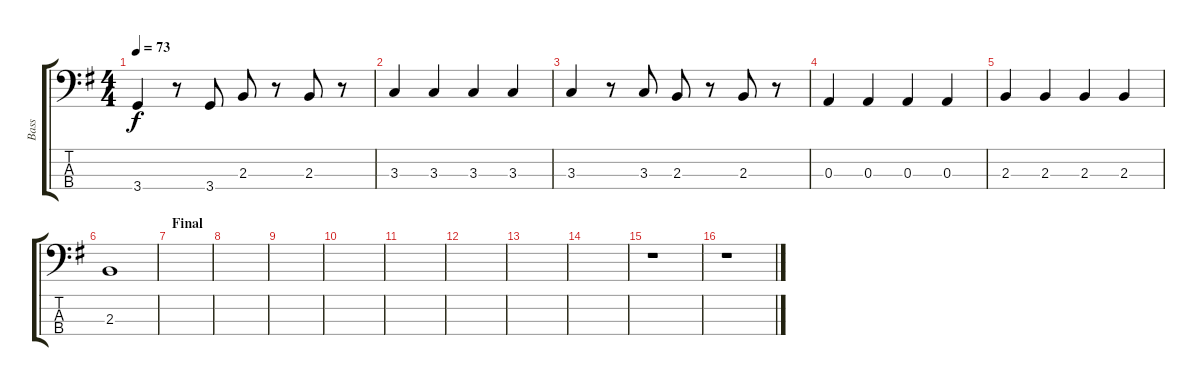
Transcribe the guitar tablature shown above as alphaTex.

\track ("Bass" "Bass") {instrument electricbasspick}
\staff {score tabs}
\tuning (G2 D2 A1 E1) {hide}
\ts (4 4)
\tempo 73
\clef f4
\ks g
3.4.4{dy f} r.8 3.4.8 2.3.8 r.8 2.3.8 r.8 |
3.3.4 3.3.4 3.3.4 3.3.4 |
3.3.4 r.8 3.3.8 2.3.8 r.8 2.3.8 r.8 |
0.3.4 0.3.4 0.3.4 0.3.4 |
2.3.4 2.3.4 2.3.4 2.3.4 |
2.3.1 |
\section ("" "Final")
|
|
|
|
|
|
|
|
r.1 |
r.1
